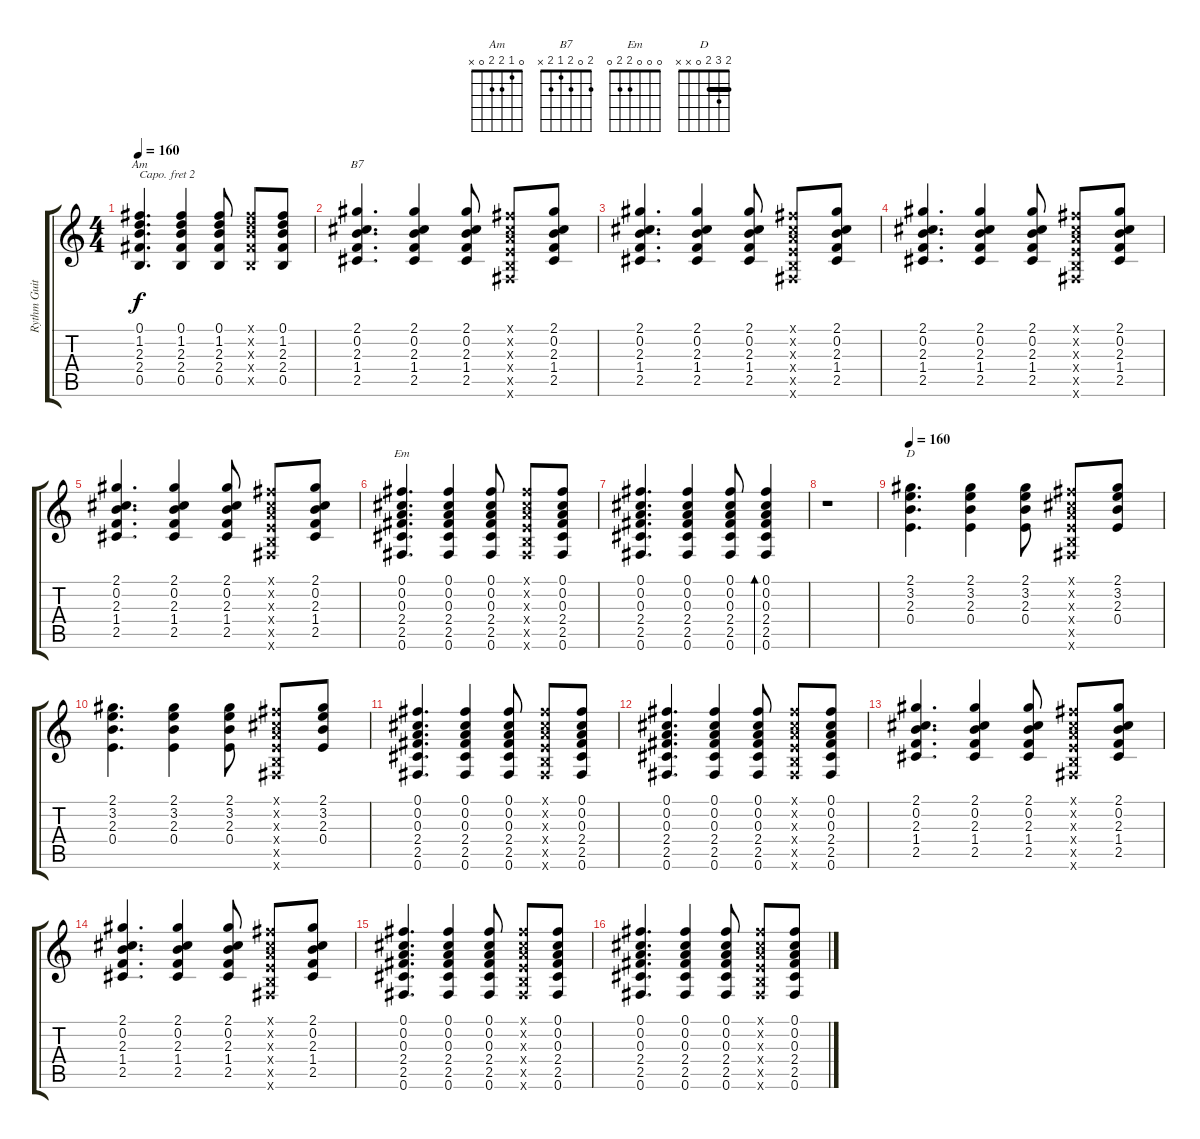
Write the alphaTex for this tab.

\track ("Rythm Guitars" "Rythm Guit") {instrument acousticguitarnylon}
\staff {score tabs}
\capo 2
\tuning (E4 B3 G3 D3 A2 E2) {hide}
\chord ("Am" 0 1 2 2 0 x)
\chord ("B7" 2 0 2 1 2 x)
\chord ("Em" 0 0 0 2 2 0)
\chord ("D" 2 3 2 0 x x) {barre 2}
\ts (4 4)
\tempo 160
\clef g2
\ks c
(0.1 1.2 2.3 2.4 0.5).4{d ch "Am" dy f} (0.1 1.2 2.3 2.4 0.5).4 (0.1 1.2 2.3 2.4 0.5).8 (0.1{x} 1.2{x} 2.3{x} 2.4{x} 0.5{x}).8 (0.1 1.2 2.3 2.4 0.5).8 |
(2.1 0.2 2.3 1.4 2.5).4{d ch "B7"} (2.1 0.2 2.3 1.4 2.5).4 (2.1 0.2 2.3 1.4 2.5).8 (0.1{x} 0.2{x} 0.3{x} 0.4{x} 0.5{x} 0.6{x}).8 (2.1 0.2 2.3 1.4 2.5).8 |
(2.1 0.2 2.3 1.4 2.5).4{d} (2.1 0.2 2.3 1.4 2.5).4 (2.1 0.2 2.3 1.4 2.5).8 (0.1{x} 0.2{x} 0.3{x} 0.4{x} 0.5{x} 0.6{x}).8 (2.1 0.2 2.3 1.4 2.5).8 |
(2.1 0.2 2.3 1.4 2.5).4{d} (2.1 0.2 2.3 1.4 2.5).4 (2.1 0.2 2.3 1.4 2.5).8 (0.1{x} 0.2{x} 0.3{x} 0.4{x} 0.5{x} 0.6{x}).8 (2.1 0.2 2.3 1.4 2.5).8 |
(2.1 0.2 2.3 1.4 2.5).4{d} (2.1 0.2 2.3 1.4 2.5).4 (2.1 0.2 2.3 1.4 2.5).8 (0.1{x} 0.2{x} 0.3{x} 0.4{x} 0.5{x} 0.6{x}).8 (2.1 0.2 2.3 1.4 2.5).8 |
(0.1 0.2 0.3 2.4 2.5 0.6).4{d ch "Em"} (0.1 0.2 0.3 2.4 2.5 0.6).4 (0.1 0.2 0.3 2.4 2.5 0.6).8 (0.1{x} 0.2{x} 0.3{x} 0.4{x} 0.5{x} 0.6{x}).8 (0.1 0.2 0.3 2.4 2.5 0.6).8 |
(0.1 0.2 0.3 2.4 2.5 0.6).4{d} (0.1 0.2 0.3 2.4 2.5 0.6).4 (0.1 0.2 0.3 2.4 2.5 0.6).8 (0.1 0.2 0.3 2.4 2.5 0.6).4{bd 480} |
r.1 |
\tempo 160
(2.1 3.2 2.3 0.4).4{d ch "D"} (2.1 3.2 2.3 0.4).4 (2.1 3.2 2.3 0.4).8 (0.1{x} 0.2{x} 0.3{x} 0.4{x} 0.5{x} 0.6{x}).8 (2.1 3.2 2.3 0.4).8 |
(2.1 3.2 2.3 0.4).4{d} (2.1 3.2 2.3 0.4).4 (2.1 3.2 2.3 0.4).8 (0.1{x} 0.2{x} 0.3{x} 0.4{x} 0.5{x} 0.6{x}).8 (2.1 3.2 2.3 0.4).8 |
(0.1 0.2 0.3 2.4 2.5 0.6).4{d} (0.1 0.2 0.3 2.4 2.5 0.6).4 (0.1 0.2 0.3 2.4 2.5 0.6).8 (0.1{x} 0.2{x} 0.3{x} 0.4{x} 0.5{x} 0.6{x}).8 (0.1 0.2 0.3 2.4 2.5 0.6).8 |
(0.1 0.2 0.3 2.4 2.5 0.6).4{d} (0.1 0.2 0.3 2.4 2.5 0.6).4 (0.1 0.2 0.3 2.4 2.5 0.6).8 (0.1{x} 0.2{x} 0.3{x} 0.4{x} 0.5{x} 0.6{x}).8 (0.1 0.2 0.3 2.4 2.5 0.6).8 |
(2.1 0.2 2.3 1.4 2.5).4{d} (2.1 0.2 2.3 1.4 2.5).4 (2.1 0.2 2.3 1.4 2.5).8 (0.1{x} 0.2{x} 0.3{x} 0.4{x} 0.5{x} 0.6{x}).8 (2.1 0.2 2.3 1.4 2.5).8 |
(2.1 0.2 2.3 1.4 2.5).4{d} (2.1 0.2 2.3 1.4 2.5).4 (2.1 0.2 2.3 1.4 2.5).8 (0.1{x} 0.2{x} 0.3{x} 0.4{x} 0.5{x} 0.6{x}).8 (2.1 0.2 2.3 1.4 2.5).8 |
(0.1 0.2 0.3 2.4 2.5 0.6).4{d} (0.1 0.2 0.3 2.4 2.5 0.6).4 (0.1 0.2 0.3 2.4 2.5 0.6).8 (0.1{x} 0.2{x} 0.3{x} 0.4{x} 0.5{x} 0.6{x}).8 (0.1 0.2 0.3 2.4 2.5 0.6).8 |
(0.1 0.2 0.3 2.4 2.5 0.6).4{d} (0.1 0.2 0.3 2.4 2.5 0.6).4 (0.1 0.2 0.3 2.4 2.5 0.6).8 (0.1{x} 0.2{x} 0.3{x} 0.4{x} 0.5{x} 0.6{x}).8 (0.1 0.2 0.3 2.4 2.5 0.6).8
